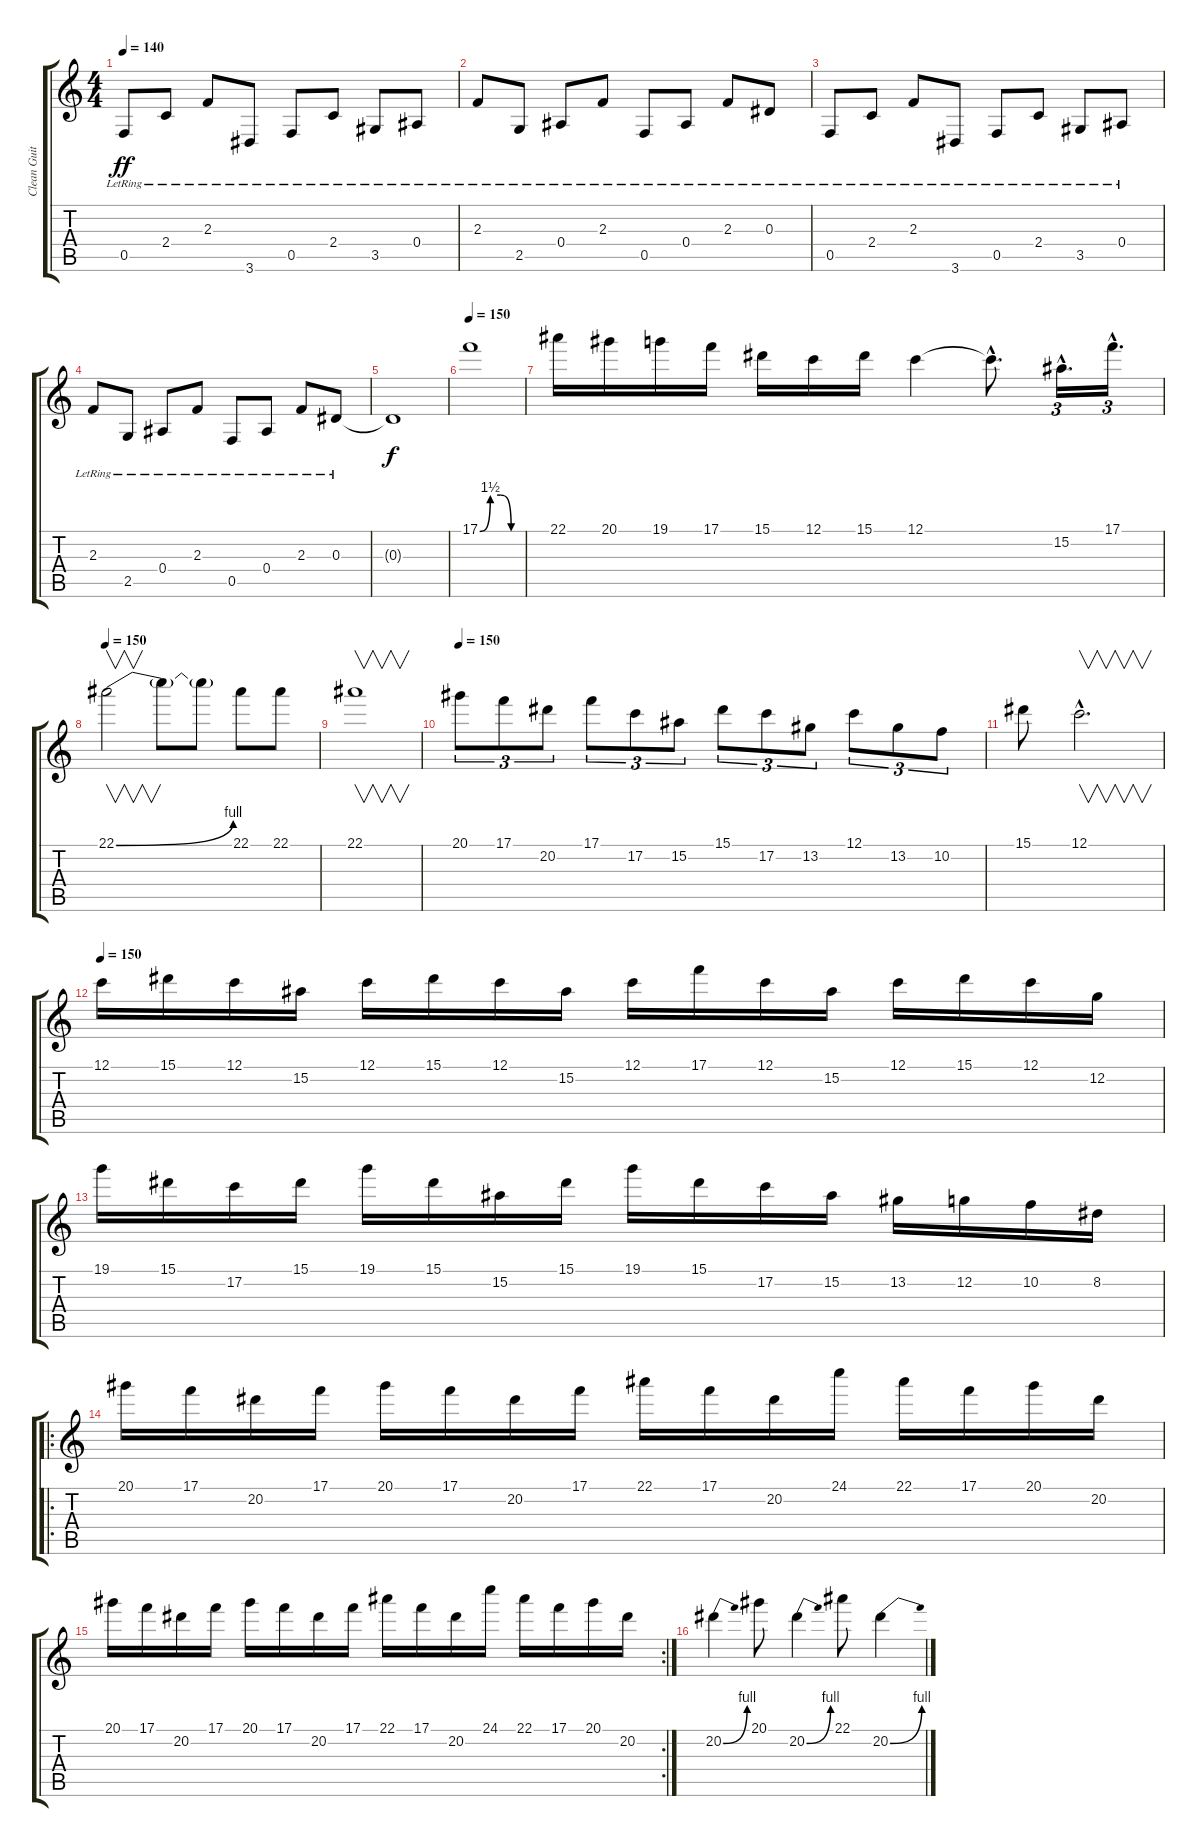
\track ("Clean Guitar" "Clean Guit") {instrument electricguitarjazz}
\staff {score tabs}
\tuning (C4 G3 Eb3 Bb2 F2 C2) {hide}
\ts (4 4)
\tempo 140
\clef g2
\ks c
0.5{lr}.8{dy ff volume 12 balance 0 instrument electricguitarjazz} 2.4{lr}.8 2.3{lr}.8 3.6{lr}.8 0.5{lr}.8 2.4{lr}.8 3.5{lr}.8 0.4{lr}.8{balance 6} |
2.3{lr}.8 2.5{lr}.8 0.4{lr}.8 2.3{lr}.8 0.5{lr}.8 0.4{lr}.8 2.3{lr}.8{balance 8} 0.3{lr}.8 |
0.5{lr}.8 2.4{lr}.8 2.3{lr}.8 3.6{lr}.8 0.5{lr}.8 2.4{lr}.8{balance 12} 3.5{lr}.8 0.4{lr}.8 |
2.3{lr}.8 2.5{lr}.8 0.4{lr}.8 2.3{lr}.8 0.5{lr}.8{balance 16} 0.4{lr}.8 2.3{lr}.8 0.3{lr}.8 |
0.3{t}.1{dy f} |
\tempo 150
17.1{be (custom 0 0 15 6 30 6 45 0 60 0)}.1{volume 14 instrument distortionguitar} |
22.1.16 20.1.16 19.1.16 17.1.16 15.1.16 12.1.16 15.1.16 12.1.4 12.1{hac t}.8{d} 15.2{hac}.16{d tu (3 2)} 17.1{hac}.16{d tu (3 2)} |
\tempo 150
22.1{be (bend 0 0 60 4)}.2{v} 22.1{t}.8 22.1{t}.8 22.1.8 22.1.8 |
22.1.1{v} |
\tempo 150
20.1.8{tu (3 2)} 17.1.8{tu (3 2)} 20.2.8{tu (3 2)} 17.1.8{tu (3 2)} 17.2.8{tu (3 2)} 15.2.8{tu (3 2)} 15.1.8{tu (3 2)} 17.2.8{tu (3 2)} 13.2.8{tu (3 2)} 12.1.8{tu (3 2)} 13.2.8{tu (3 2)} 10.2.8{tu (3 2)} |
15.1.8 12.1{hac}.2{v d} |
\tempo 150
12.1.16 15.1.16 12.1.16 15.2.16 12.1.16 15.1.16 12.1.16 15.2.16 12.1.16 17.1.16 12.1.16 15.2.16 12.1.16 15.1.16 12.1.16 12.2.16 |
19.1.16 15.1.16 17.2.16 15.1.16 19.1.16 15.1.16 15.2.16 15.1.16 19.1.16 15.1.16 17.2.16 15.2.16 13.2.16 12.2.16 10.2.16 8.2.16 |
\ro
20.1.16{volume 14 instrument distortionguitar} 17.1.16 20.2.16 17.1.16 20.1.16 17.1.16 20.2.16 17.1.16 22.1.16 17.1.16 20.2.16 24.1.16 22.1.16 17.1.16 20.1.16 20.2.16 |
\rc 2
20.1.16{volume 14 instrument distortionguitar} 17.1.16 20.2.16 17.1.16 20.1.16 17.1.16 20.2.16 17.1.16 22.1.16 17.1.16 20.2.16 24.1.16 22.1.16 17.1.16 20.1.16 20.2.16 |
20.2{be (bend 0 0 60 4)}.4 20.1.8 20.2{be (bend 0 0 60 4)}.4 22.1.8 20.2{be (bend 0 0 60 4)}.4
